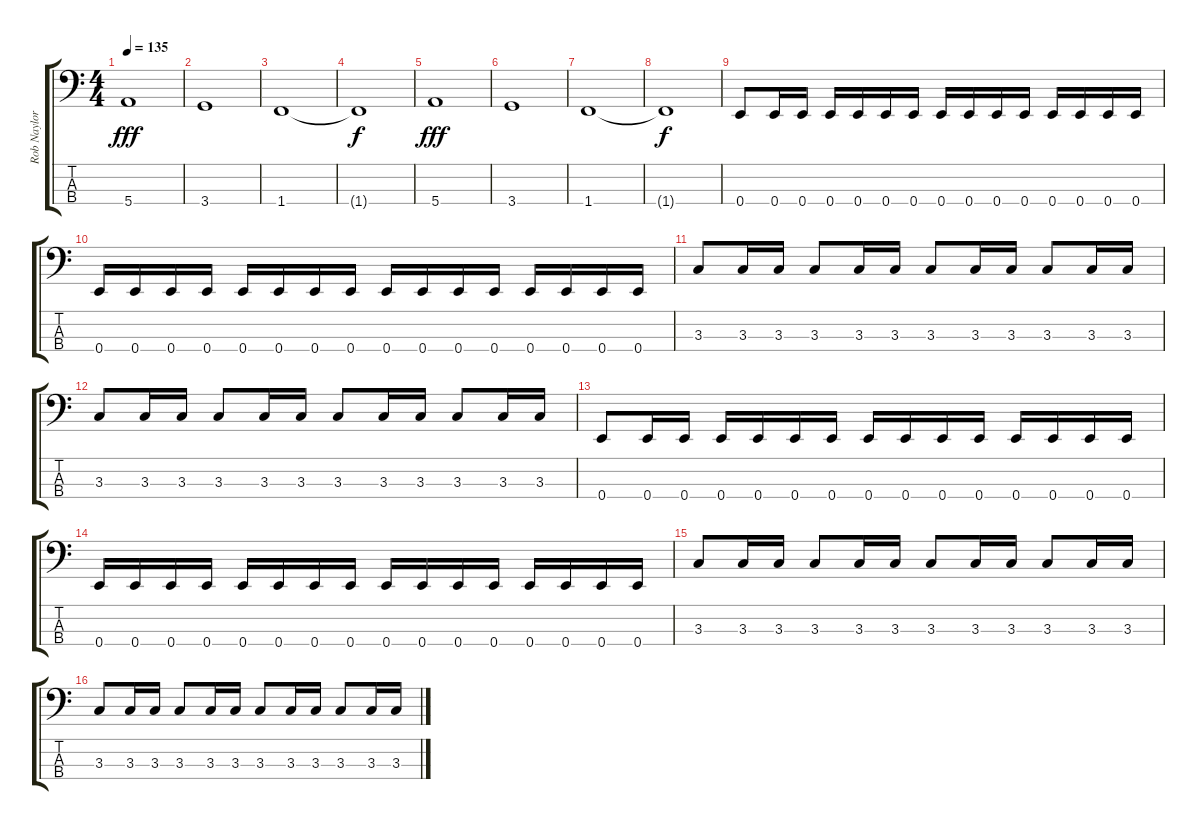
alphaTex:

\track ("Rob Naylor" "Rob Naylor") {instrument electricbassfinger}
\staff {score tabs}
\tuning (G2 D2 A1 E1) {hide}
\ts (4 4)
\tempo 135
\clef f4
\ks c
5.4.1{dy fff instrument electricbassfinger} |
3.4.1 |
1.4.1 |
1.4{t}.1{dy f} |
5.4.1{dy fff} |
3.4.1 |
1.4.1 |
1.4{t}.1{dy f} |
0.4.8 0.4.16 0.4.16 0.4.16 0.4.16 0.4.16 0.4.16 0.4.16 0.4.16 0.4.16 0.4.16 0.4.16 0.4.16 0.4.16 0.4.16 |
0.4.16 0.4.16 0.4.16 0.4.16 0.4.16 0.4.16 0.4.16 0.4.16 0.4.16 0.4.16 0.4.16 0.4.16 0.4.16 0.4.16 0.4.16 0.4.16 |
3.3.8 3.3.16 3.3.16 3.3.8 3.3.16 3.3.16 3.3.8 3.3.16 3.3.16 3.3.8 3.3.16 3.3.16 |
3.3.8 3.3.16 3.3.16 3.3.8 3.3.16 3.3.16 3.3.8 3.3.16 3.3.16 3.3.8 3.3.16 3.3.16 |
0.4.8 0.4.16 0.4.16 0.4.16 0.4.16 0.4.16 0.4.16 0.4.16 0.4.16 0.4.16 0.4.16 0.4.16 0.4.16 0.4.16 0.4.16 |
0.4.16 0.4.16 0.4.16 0.4.16 0.4.16 0.4.16 0.4.16 0.4.16 0.4.16 0.4.16 0.4.16 0.4.16 0.4.16 0.4.16 0.4.16 0.4.16 |
3.3.8 3.3.16 3.3.16 3.3.8 3.3.16 3.3.16 3.3.8 3.3.16 3.3.16 3.3.8 3.3.16 3.3.16 |
3.3.8 3.3.16 3.3.16 3.3.8 3.3.16 3.3.16 3.3.8 3.3.16 3.3.16 3.3.8 3.3.16 3.3.16
